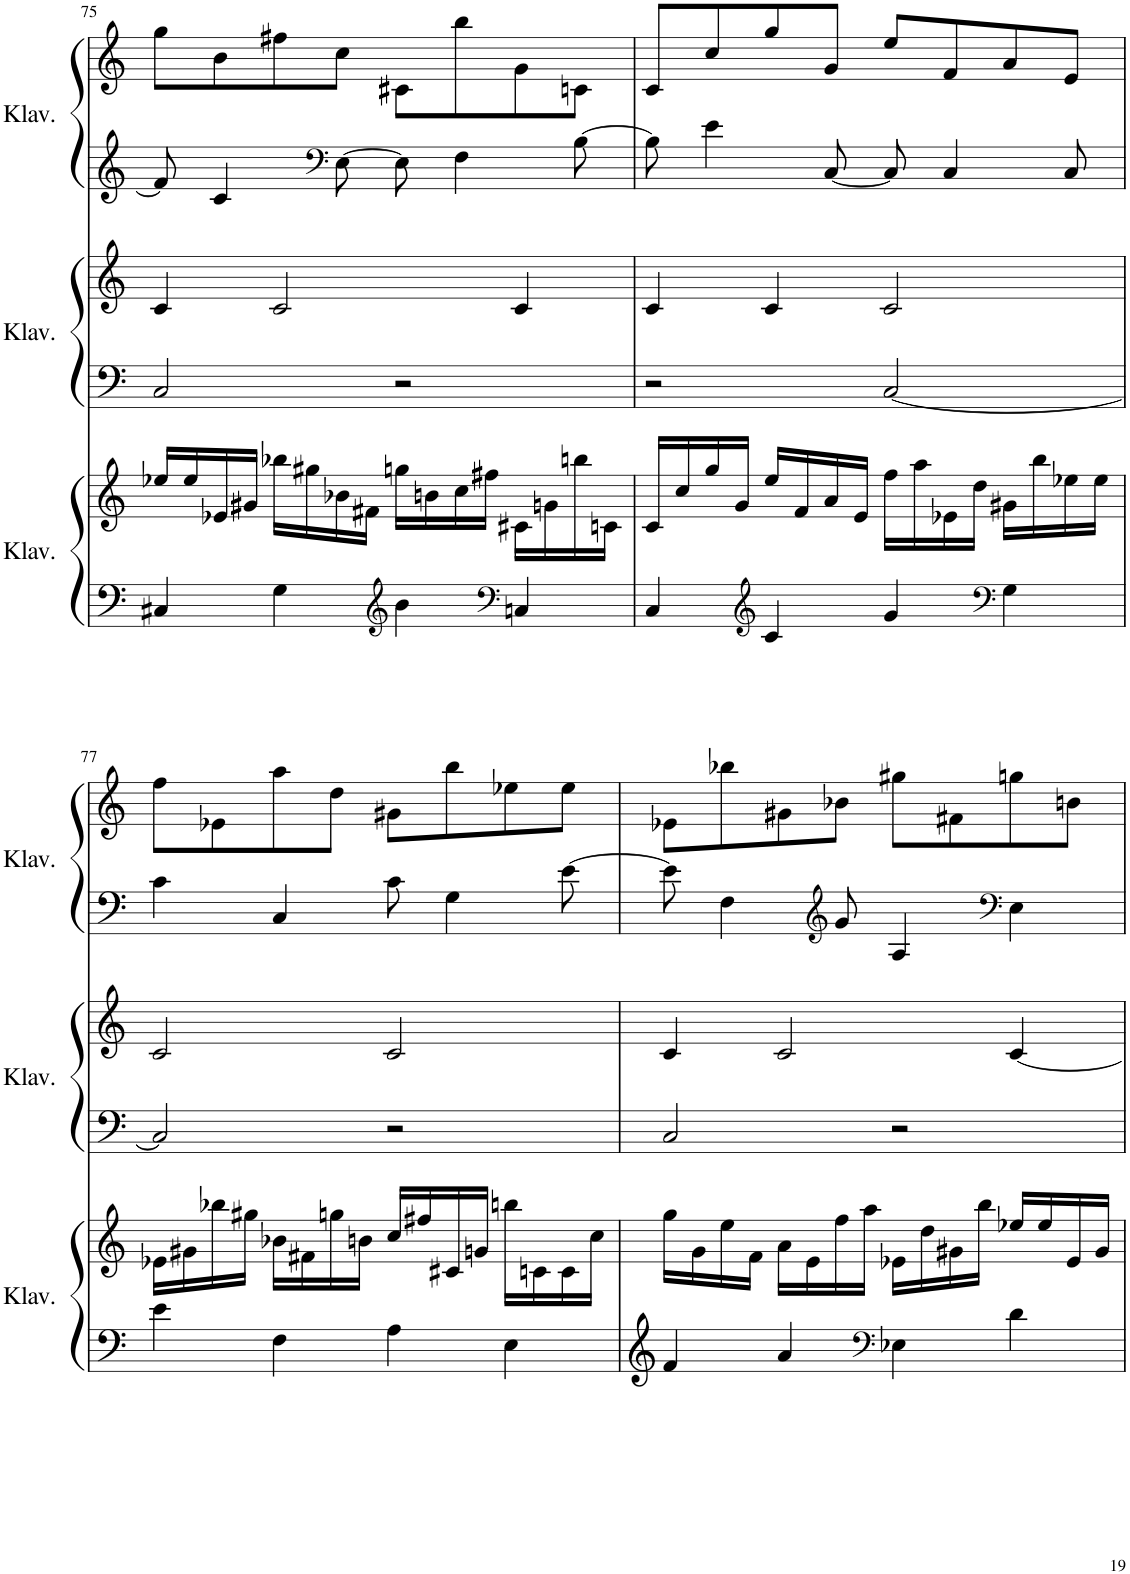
**kern	**kern	**kern	**kern	**kern	**kern
*part3	*part3	*part2	*part2	*part1	*part1
*staff6	*staff5	*staff4	*staff3	*staff2	*staff1
*I"Klavier	*	*I"Klavier	*	*I"Klavier	*
*I'Klav.	*	*I'Klav.	*	*I'Klav.	*
!!LO:PB:g=z
*clefF4	*clefG2	*clefF4	*clefG2	*clefG2	*clefG2
*k[]	*k[]	*k[]	*k[]	*k[]	*k[]
*M4/4	*M4/4	*M4/4	*M4/4	*M4/4	*M4/4
=75	=75	=75	=75	=75	=75
4C#X/	16ee-X/LL	2C/	4c/	8f/]	8gg\L
.	16ee-/	.	.	.	.
.	16e-X/	.	.	4c/	8b\
.	16g#X/JJ	.	.	.	.
4G\	16bb-X\LL	.	2c/	.	8ff#X\
.	16gg#X\	.	.	.	.
*	*	*	*	*clefF4	*
.	16b-X\	.	.	[8E\	8cc\J
.	16f#X\JJ	.	.	.	.
*clefG2	*	*	*	*	*
4b\	16ggn\LL	2r	.	8E\]	8c#X\L
.	16bn\	.	.	.	.
.	16cc\	.	.	4F\	8bb\
.	16ff#X\JJ	.	.	.	.
*clefF4	*	*	*	*	*
4Cn/	16c#X\LL	.	4c/	.	8g\
.	16gn\	.	.	.	.
.	16bbn\	.	.	[8B\	8cn\J
.	16cn\JJ	.	.	.	.
=76	=76	=76	=76	=76	=76
4C/	16c/LL	2r	4c/	8B\]	8c/L
.	16cc/	.	.	.	.
.	16gg/	.	.	4e\	8cc/
.	16g/JJ	.	.	.	.
*clefG2	*	*	*	*	*
4c/	16ee/LL	.	4c/	.	8gg/
.	16f/	.	.	.	.
.	16a/	.	.	[8C/	8g/J
.	16e/JJ	.	.	.	.
4g/	16ff\LL	[2C/	2c/	8C/]	8ee/L
.	16aa\	.	.	.	.
.	16e-X\	.	.	4C/	8f/
.	16dd\JJ	.	.	.	.
*clefF4	*	*	*	*	*
4G\	16g#X\LL	.	.	.	8a/
.	16bb\	.	.	.	.
.	16ee-X\	.	.	8C/	8e/J
.	16ee-\JJ	.	.	.	.
!!LO:LB:g=z
=77	=77	=77	=77	=77	=77
4e\	16e-X\LL	2C/]	2c/	4c\	8ff\L
.	16g#X\	.	.	.	.
.	16bb-X\	.	.	.	8e-X\
.	16gg#X\JJ	.	.	.	.
4F\	16b-X\LL	.	.	4C/	8aa\
.	16f#X\	.	.	.	.
.	16ggn\	.	.	.	8dd\J
.	16bn\JJ	.	.	.	.
4A\	16cc/LL	2r	2c/	8c\	8g#X\L
.	16ff#X/	.	.	.	.
.	16c#X/	.	.	4G\	8bb\
.	16gn/JJ	.	.	.	.
4E\	16bbn\LL	.	.	.	8ee-X\
.	16cn\	.	.	.	.
.	16c\	.	.	[8e\	8ee-\J
.	16cc\JJ	.	.	.	.
=78	=78	=78	=78	=78	=78
4f/	16gg\LL	2C/	4c/	8e\]	8e-X\L
.	16g\	.	.	.	.
.	16ee\	.	.	4F\	8bb-X\
.	16f\JJ	.	.	.	.
4a/	16a\LL	.	2c/	.	8g#X\
.	16e\	.	.	.	.
*	*	*	*	*clefG2	*
.	16ff\	.	.	8g/	8b-X\J
.	16aa\JJ	.	.	.	.
*clefF4	*	*	*	*	*
4E-X\	16e-X\LL	2r	.	4A/	8gg#X\L
.	16dd\	.	.	.	.
.	16g#X\	.	.	.	8f#X\
.	16bb\JJ	.	.	.	.
*	*	*	*	*clefF4	*
4d\	16ee-X/LL	.	[4c/	4E\	8ggn\
.	16ee-/	.	.	.	.
.	16e-/	.	.	.	8bn\J
.	16g#/JJ	.	.	.	.
=	=	=	=	=	=
*-	*-	*-	*-	*-	*-
